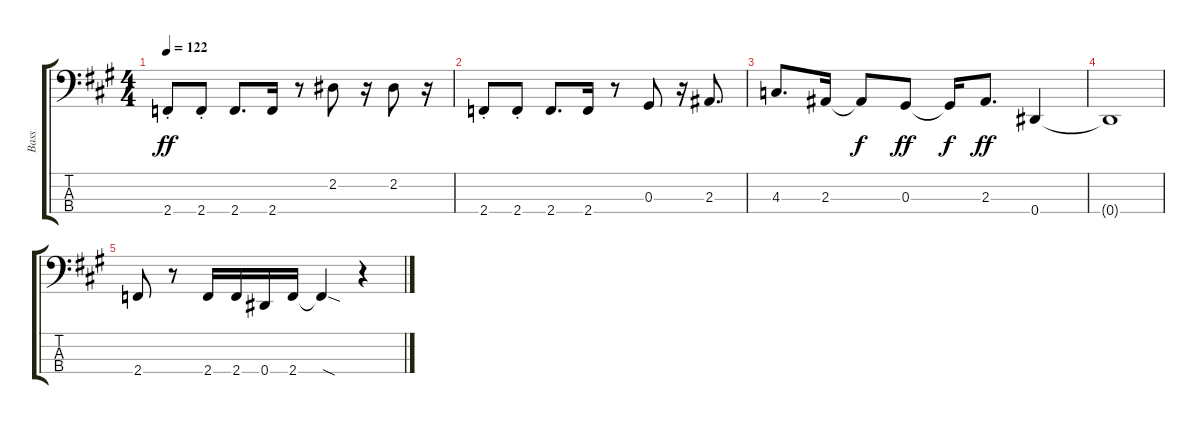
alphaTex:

\track ("Bass" "Bass") {instrument electricbasspick}
\staff {score tabs}
\tuning (Gb2 Db2 Ab1 Eb1) {hide}
\ts (4 4)
\tempo 122
\clef f4
\ks a
2.4{st}.8{dy ff} 2.4{st}.8 2.4.8{d} 2.4.16 r.8 2.2.8 r.16 2.2.8 r.16 |
2.4{st}.8 2.4{st}.8 2.4.8{d} 2.4.16 r.8 0.3.8 r.16 2.3.8{d} |
4.3.8{d} 2.3.16 2.3{t}.8{dy f} 0.3.8{dy ff} 0.3{t}.16{dy f} 2.3.8{d dy ff} 0.4.4 |
0.4{t}.1 |
2.4.8 r.8 2.4.16 2.4.16 0.4.16 2.4.16 2.4{sod t}.4 r.4
